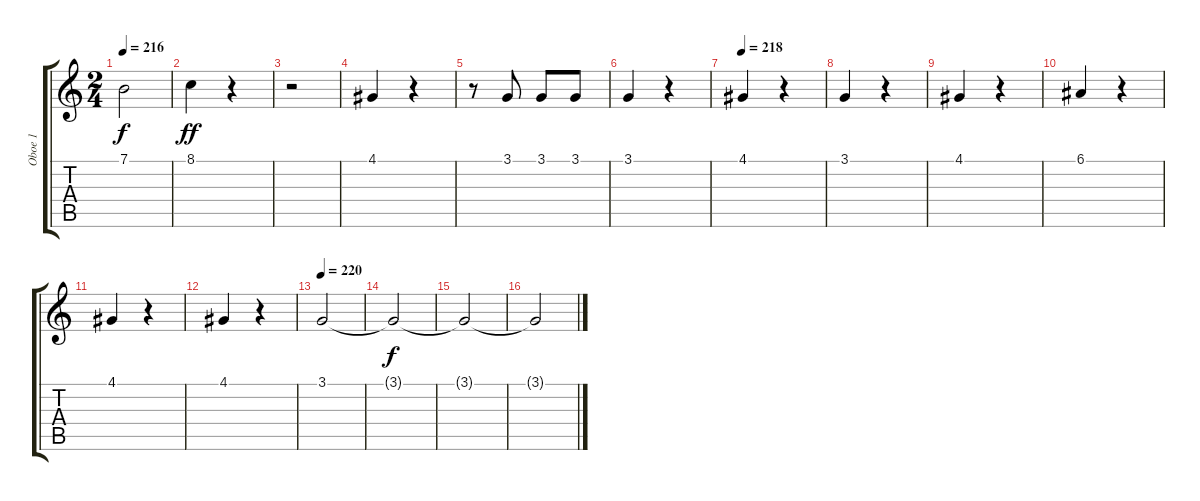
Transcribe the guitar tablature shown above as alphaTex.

\track ("Oboe 1" "Oboe 1") {instrument oboe}
\staff {score tabs}
\tuning (E4 B3 G3 D3 A2 E2) {hide}
\ts (2 4)
\tempo 216
\clef g2
\ks c
7.1{t}.2{dy f} |
8.1.4{dy ff} r.4 |
r.2 |
4.1.4 r.4 |
r.8 3.1.8 3.1.8 3.1.8 |
3.1.4 r.4 |
\tempo 218
4.1.4 r.4 |
3.1.4 r.4 |
4.1.4 r.4 |
6.1.4 r.4 |
4.1.4 r.4 |
4.1.4 r.4 |
\tempo 220
3.1.2 |
3.1{t}.2{dy f} |
3.1{t}.2 |
3.1{t}.2
